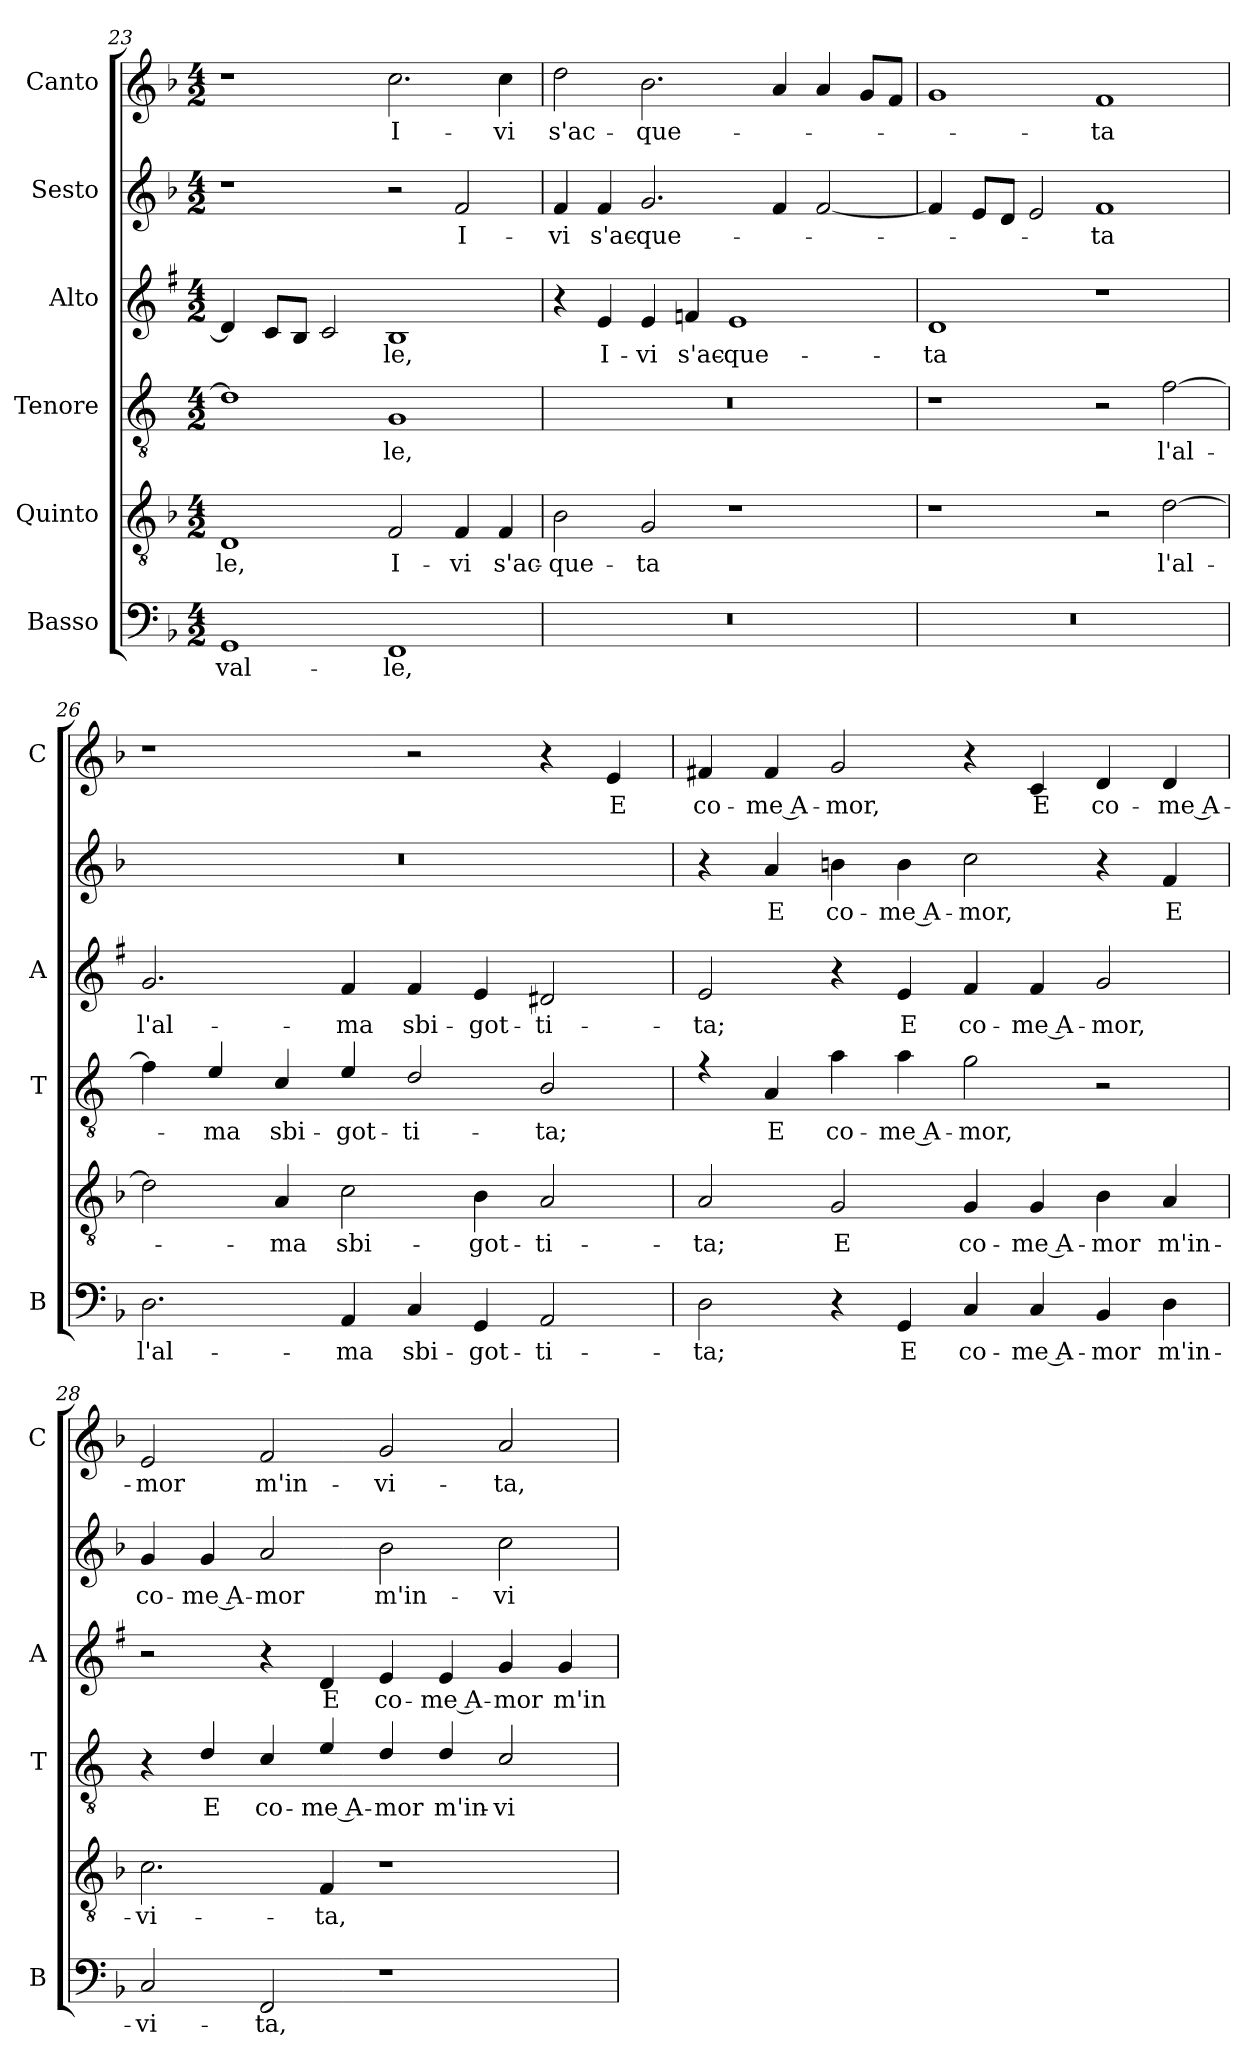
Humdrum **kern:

**kern	**text	**kern	**text	**kern	**text	**kern	**text	**kern	**text	**kern	**text
*part6	*part6	*part5	*part5	*part4	*part4	*part3	*part3	*part2	*part2	*part1	*part1
*staff6	*staff6	*staff5	*staff5	*staff4	*staff4	*staff3	*staff3	*staff2	*staff2	*staff1	*staff1
*I"Basso	*	*I"Quinto	*	*I"Tenore	*	*I"Alto	*	*I"Sesto	*	*I"Canto	*
*I'B	*	*	*	*I'T	*	*I'A	*	*	*	*I'C	*
*clefF4	*	*clefGv2	*	*clefGv2	*	*clefG2	*	*clefG2	*	*clefG2	*
*	*	*	*	*ITrd4c7	*	*ITrd1c2	*	*	*	*	*
*k[b-]	*	*k[b-]	*	*k[b-]	*	*k[b-]	*	*k[b-]	*	*k[b-]	*
*F:	*	*F:	*	*F:	*	*F:	*	*F:	*	*F:	*
*M4/2	*	*M4/2	*	*M4/2	*	*M4/2	*	*M4/2	*	*M4/2	*
=23	=23	=23	=23	=23	=23	=23	=23	=23	=23	=23	=23
!	!LO:LY:b	!	!LO:LY:b	!	!	!	!	!	!	!	!
1GG	val-	1D	-le,	1G]	.	4c/]	.	1r	.	1r	.
.	.	.	.	.	.	8B-/L	.	.	.	.	.
.	.	.	.	.	.	8A/J	.	.	.	.	.
.	.	.	.	.	.	2B-/	.	.	.	.	.
!	!LO:LY:b	!	!LO:LY:b	!	!LO:LY:b	!	!LO:LY:b	!	!	!	!LO:LY:b
1FF	-le,	2F/	I-	1C	-le,	1A	-le,	2r	.	2.cc\	I-
!	!	!	!LO:LY:b	!	!	!	!	!	!LO:LY:b	!	!
.	.	4F/	-vi	.	.	.	.	2f/	I-	.	.
!	!	!	!LO:LY:b	!	!	!	!	!	!	!	!LO:LY:b
.	.	4F/	s'ac-	.	.	.	.	.	.	4cc\	-vi
=24	=24	=24	=24	=24	=24	=24	=24	=24	=24	=24	=24
!	!	!	!LO:LY:b	!	!	!	!	!	!LO:LY:b	!	!LO:LY:b
0r	.	2B-\	-que-	0r	.	4r	.	4f/	-vi	2dd\	s'ac-
!	!	!	!	!	!	!	!LO:LY:b	!	!LO:LY:b	!	!
.	.	.	.	.	.	4d/	I-	4f/	s'ac-	.	.
!	!	!	!LO:LY:b	!	!	!	!LO:LY:b	!	!LO:LY:b	!	!LO:LY:b
.	.	2G/	-ta	.	.	4d/	-vi	2.g/	-que-	2.b-\	-que-
!	!	!	!	!	!	!	!LO:LY:b	!	!	!	!
.	.	.	.	.	.	4e-X/	s'ac-	.	.	.	.
!	!	!	!	!	!	!	!LO:LY:b	!	!	!	!
.	.	1r	.	.	.	1d	-que-	.	.	.	.
.	.	.	.	.	.	.	.	4f/	.	4a/	.
.	.	.	.	.	.	.	.	[2f/	.	4a/	.
.	.	.	.	.	.	.	.	.	.	8g/L	.
.	.	.	.	.	.	.	.	.	.	8f/J	.
!!LO:LB:g=z
=25	=25	=25	=25	=25	=25	=25	=25	=25	=25	=25	=25
!	!	!	!	!	!	!	!LO:LY:b	!	!	!	!
0r	.	1r	.	1r	.	1c	-ta	4f/]	.	1g	.
.	.	.	.	.	.	.	.	8e/L	.	.	.
.	.	.	.	.	.	.	.	8d/J	.	.	.
.	.	.	.	.	.	.	.	2e/	.	.	.
!	!	!	!	!	!	!	!	!	!LO:LY:b	!	!LO:LY:b
.	.	2r	.	2r	.	1r	.	1f	-ta	1f	-ta
!	!	!	!LO:LY:b	!	!LO:LY:b	!	!	!	!	!	!
.	.	[2d\	l'al-	[2B-\	l'al-	.	.	.	.	.	.
=26	=26	=26	=26	=26	=26	=26	=26	=26	=26	=26	=26
!	!LO:LY:b	!	!	!	!	!	!LO:LY:b	!	!	!	!
2.D\	l'al-	2d\]	.	4B-\]	.	2.f/	l'al-	0r	.	1r	.
!	!	!	!	!	!LO:LY:b	!	!	!	!	!	!
.	.	.	.	4A/	-ma	.	.	.	.	.	.
!	!	!	!LO:LY:b	!	!LO:LY:b	!	!	!	!	!	!
.	.	4A/	-ma	4F/	sbi-	.	.	.	.	.	.
!	!LO:LY:b	!	!LO:LY:b	!	!LO:LY:b	!	!LO:LY:b	!	!	!	!
4AA/	-ma	2c\	sbi-	4A/	-got-	4e/	-ma	.	.	.	.
!	!LO:LY:b	!	!	!	!LO:LY:b	!	!LO:LY:b	!	!	!	!
4C/	sbi-	.	.	2G/	-ti-	4e/	sbi-	.	.	2r	.
!	!LO:LY:b	!	!LO:LY:b	!	!	!	!LO:LY:b	!	!	!	!
4GG/	-got-	4B-\	-got-	.	.	4d/	-got-	.	.	.	.
!	!LO:LY:b	!	!LO:LY:b	!	!LO:LY:b	!	!LO:LY:b	!	!	!	!
2AA/	-ti-	2A/	-ti-	2E/	-ta;	2c#X/	-ti-	.	.	4r	.
!	!	!	!	!	!	!	!	!	!	!	!LO:LY:b
.	.	.	.	.	.	.	.	.	.	4e/	E
=27	=27	=27	=27	=27	=27	=27	=27	=27	=27	=27	=27
!	!LO:LY:b	!	!LO:LY:b	!	!	!	!LO:LY:b	!	!	!	!LO:LY:b
2D\	-ta;	2A/	-ta;	4rf	.	2d/	-ta;	4r	.	4f#X/	co-
!	!	!	!	!	!LO:LY:b	!	!	!	!LO:LY:b	!	!LO:LY:b
.	.	.	.	4D/	E	.	.	4a/	E	4f#/	-me A-
!	!	!	!LO:LY:b	!	!LO:LY:b	!	!	!	!LO:LY:b	!	!LO:LY:b
4r	.	2G/	E	4d\	co-	4r	.	4bn\	co-	2g/	-mor,
!	!LO:LY:b	!	!	!	!LO:LY:b	!	!LO:LY:b	!	!LO:LY:b	!	!
4GG/	E	.	.	4d\	-me A-	4d/	E	4b\	-me A-	.	.
!	!LO:LY:b	!	!LO:LY:b	!	!LO:LY:b	!	!LO:LY:b	!	!LO:LY:b	!	!
4C/	co-	4G/	co-	2c\	-mor,	4e/	co-	2cc\	-mor,	4r	.
!	!LO:LY:b	!	!LO:LY:b	!	!	!	!LO:LY:b	!	!	!	!LO:LY:b
4C/	-me A-	4G/	-me A-	.	.	4e/	-me A-	.	.	4c/	E
!	!LO:LY:b	!	!LO:LY:b	!	!	!	!LO:LY:b	!	!	!	!LO:LY:b
4BB-/	-mor	4B-\	-mor	2r	.	2f/	-mor,	4r	.	4d/	co-
!	!LO:LY:b	!	!LO:LY:b	!	!	!	!	!	!LO:LY:b	!	!LO:LY:b
4D\	m'in-	4A/	m'in-	.	.	.	.	4f/	E	4d/	-me A-
=28	=28	=28	=28	=28	=28	=28	=28	=28	=28	=28	=28
!	!LO:LY:b	!	!LO:LY:b	!	!	!	!	!	!LO:LY:b	!	!LO:LY:b
2C/	-vi-	2.c\	-vi-	4r	.	2r	.	4g/	co-	2e/	-mor
!	!	!	!	!	!LO:LY:b	!	!	!	!LO:LY:b	!	!
.	.	.	.	4G/	E	.	.	4g/	-me A-	.	.
!	!LO:LY:b	!	!	!	!LO:LY:b	!	!	!	!LO:LY:b	!	!LO:LY:b
2FF/	-ta,	.	.	4F/	co-	4r	.	2a/	-mor	2f/	m'in-
!	!	!	!LO:LY:b	!	!LO:LY:b	!	!LO:LY:b	!	!	!	!
.	.	4F/	-ta,	4A/	-me A-	4c/	E	.	.	.	.
!	!	!	!	!	!LO:LY:b	!	!LO:LY:b	!	!LO:LY:b	!	!LO:LY:b
1r	.	1r	.	4G/	-mor	4d/	co-	2b-\	m'in-	2g/	-vi-
!	!	!	!	!	!LO:LY:b	!	!LO:LY:b	!	!	!	!
.	.	.	.	4G/	m'in-	4d/	-me A-	.	.	.	.
!	!	!	!	!	!LO:LY:b	!	!LO:LY:b	!	!LO:LY:b	!	!LO:LY:b
.	.	.	.	2F/	-vi-	4f/	-mor	2cc\	-vi-	2a/	-ta,
!	!	!	!	!	!	!	!LO:LY:b	!	!	!	!
.	.	.	.	.	.	4f/	m'in-	.	.	.	.
=	=	=	=	=	=	=	=	=	=	=	=
*-	*-	*-	*-	*-	*-	*-	*-	*-	*-	*-	*-
